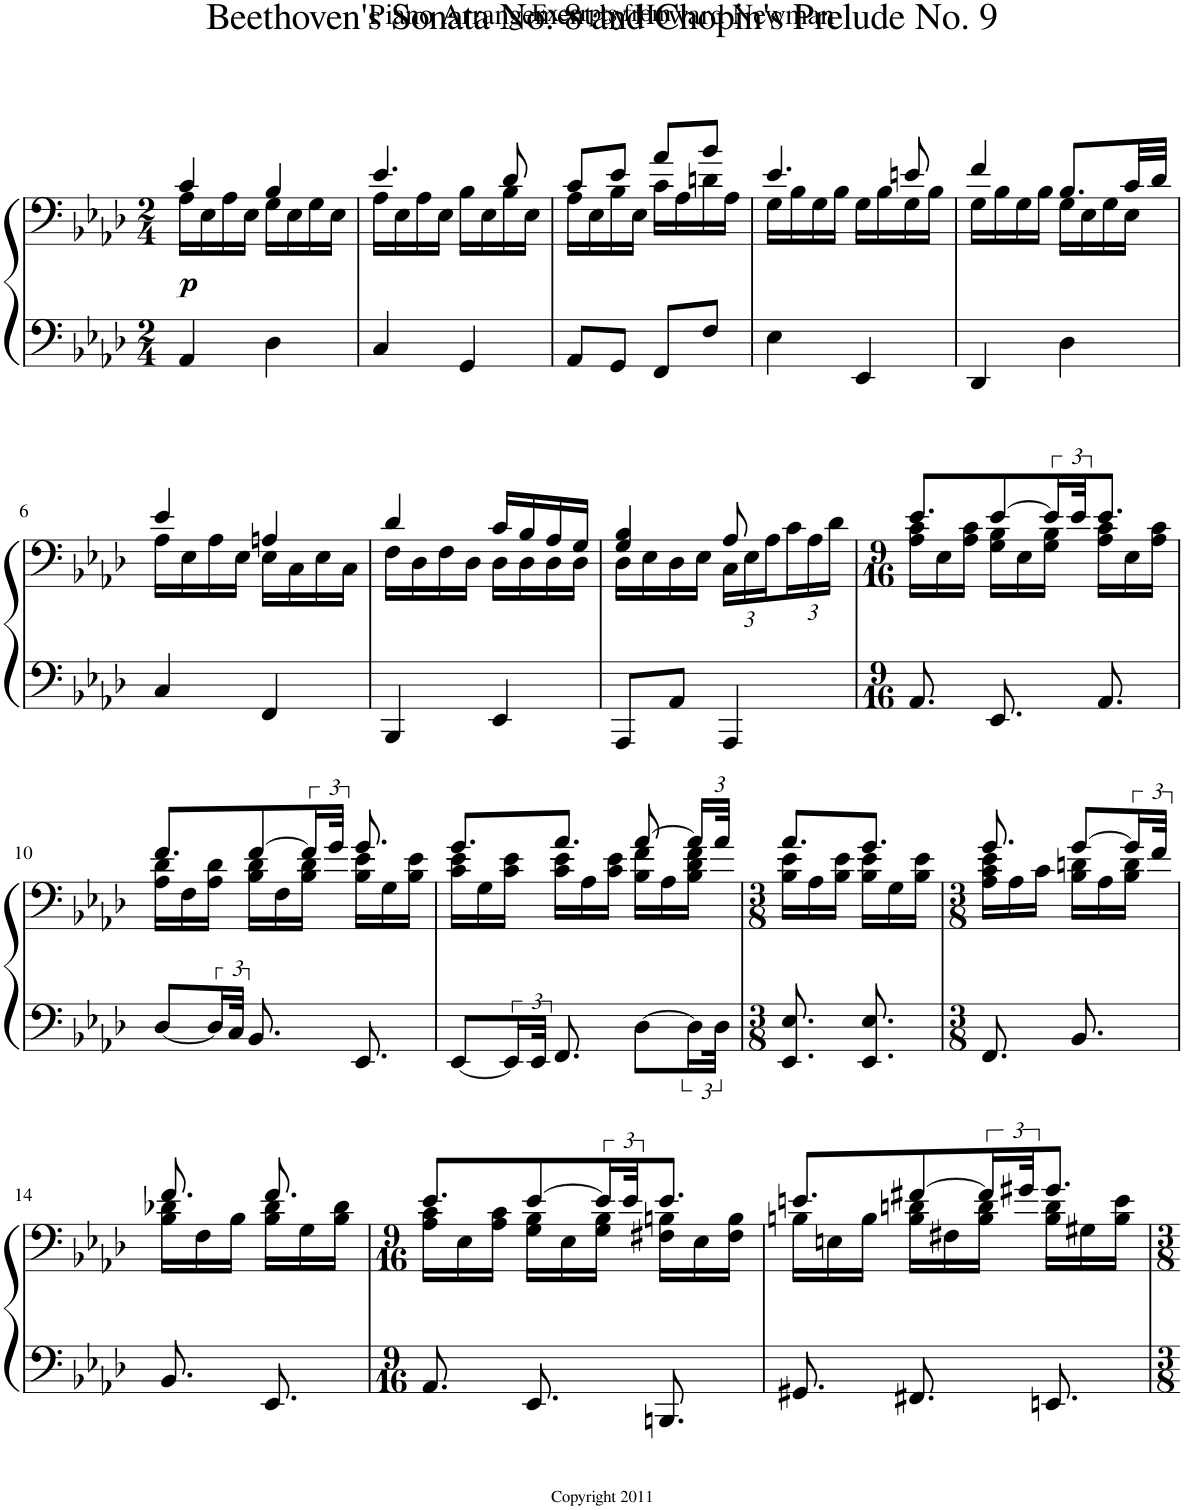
**kern	**kern	**dynam
*part1	*part1	*part1
*staff2	*staff1	*staff1/2
*I"Piano	*	*
*I'Pno	*	*
*clefF4	*clefF4	*
*k[b-e-a-d-]	*k[b-e-a-d-]	*
*M2/4	*M2/4	*
=1	=1	=1
*	*^	*
!	!	!	!LO:DY:b
4AA-/	4c/	16A-\LL	p
.	.	16E-\	.
.	.	16A-\	.
.	.	16E-\JJ	.
4D-\	4B-/	16G\LL	.
.	.	16E-\	.
.	.	16G\	.
.	.	16E-\JJ	.
=2	=2	=2	=2
4C/	4.e-/	16A-\LL	.
.	.	16E-\	.
.	.	16A-\	.
.	.	16E-\JJ	.
4GG/	.	16B-\LL	.
.	.	16E-\	.
.	8d-/	16B-\	.
.	.	16E-\JJ	.
=3	=3	=3	=3
8AA-/L	8c/L	16A-\LL	.
.	.	16E-\	.
8GG/J	8e-/J	16B-\	.
.	.	16E-\JJ	.
8FF/L	8a-/L	16c\LL	.
.	.	16A-\	.
8F/J	8b-/J	16dn\	.
.	.	16A-\JJ	.
=4	=4	=4	=4
4E-\	4.e-/	16G\LL	.
.	.	16B-\	.
.	.	16G\	.
.	.	16B-\JJ	.
4EE-/	.	16G\LL	.
.	.	16B-\	.
.	8en/	16G\	.
.	.	16B-\JJ	.
=5	=5	=5	=5
4DD-/	4f/	16G\LL	.
.	.	16B-\	.
.	.	16G\	.
.	.	16B-\JJ	.
4D-\	8.B-/L	16G\LL	.
.	.	16E-\	.
.	.	16G\	.
.	32c/LL	16E-\JJ	.
.	32d-/JJJ	.	.
!!LO:LB:g=z	!!
=6	=6	=6	=6
4C/	4e-/	16A-\LL	.
.	.	16E-\	.
.	.	16A-\	.
.	.	16E-\JJ	.
4FF/	4An/	16E-\LL	.
.	.	16C\	.
.	.	16E-\	.
.	.	16C\JJ	.
=7	=7	=7	=7
4BBB-/	4d-/	16F\LL	.
.	.	16D-\	.
.	.	16F\	.
.	.	16D-\JJ	.
4EE-/	16c/LL	16D-\LL	.
.	16B-/	16D-\	.
.	16A-/	16D-\	.
.	16G/JJ	16D-\JJ	.
=8	=8	=8	=8
8AAA-/L	4G/ 4B-/	16D-\LL	.
.	.	16E-\	.
8AA-/J	.	16D-\	.
.	.	16E-\JJ	.
*	*	*Xbrackettup	*
4AAA-/	8A-/	24C\LL	.
.	.	24E-\	.
.	.	24A-\	.
.	8ryy	24c\	.
.	.	24A-\	.
.	.	24d-\JJ	.
=9	=9	=9	=9
*M9/16	*M9/16	*	*
8.AA-/	8.e-/L	16A-\ 16c\LL	.
.	.	16E-\	.
.	.	16A-\ 16c\JJ	.
8.EE-/	[8e-/	16G\ 16B-\LL	.
.	.	16E-\	.
*	*brackettup	*	*
.	24e-/L]	16G\ 16B-\JJ	.
.	48e-/JK	.	.
8.AA-/	8.e-/J	16A-\ 16c\LL	.
.	.	16E-\	.
.	.	16A-\ 16c\JJ	.
!!LO:LB:g=z	!!
=10	=10	=10	=10
[8D-/L	8.f/L	16A-\ 16d-\LL	.
.	.	16F\	.
24D-/L]	.	16A-\ 16d-\JJ	.
48C/JJk	.	.	.
8.BB-/	[8f/	16B-\ 16d-\LL	.
.	.	16F\	.
.	24f/L]	16B-\ 16d-\JJ	.
.	48g/JJk	.	.
8.EE-/	8.g/	16B-\ 16e-\LL	.
.	.	16G\	.
.	.	16B-\ 16e-\JJ	.
=11	=11	=11	=11
[8EE-/L	8.g/L	16c\ 16e-\LL	.
.	.	16G\	.
24EE-/L]	.	16c\ 16e-\JJ	.
48EE-/JJk	.	.	.
8.FF/	8.a-/J	16c\ 16e-\LL	.
.	.	16A-\	.
.	.	16c\ 16e-\JJ	.
[8D-\L	[8a-/	16B-\ 16f\LL	.
.	.	16A-\	.
*	*Xbrackettup	*	*
24D-\L]	24a-/LL]	16B-\ 16d-\ 16f\JJ	.
48D-\JJk	48a-/JJk	.	.
=12	=12	=12	=12
*M3/8	*M3/8	*	*
8.EE-/ 8.E-/	8.a-/L	16B-\ 16e-\LL	.
.	.	16A-\	.
.	.	16B-\ 16e-\JJ	.
8.EE-/ 8.E-/	8.g/J	16B-\ 16e-\LL	.
.	.	16G\	.
.	.	16B-\ 16e-\JJ	.
=13	=13	=13	=13
*M3/8	*M3/8	*	*
8.FF/	8.g/	16A-\ 16c\ 16e-\LL	.
.	.	16A-\	.
.	.	16c\JJ	.
8.BB-/	[8g/L	16B-\ 16dn\LL	.
.	.	16A-\	.
*	*brackettup	*	*
.	24g/L]	16B-\ 16d\JJ	.
.	48f/JJk	.	.
!!LO:LB:g=z	!!
=14	=14	=14	=14
8.BB-/	8.f/	16B-\ 16d-X\LL	.
.	.	16F\	.
.	.	16B-\JJ	.
8.EE-/	8.f/	16B-\ 16d-\LL	.
.	.	16G\	.
.	.	16B-\ 16d-\JJ	.
=15	=15	=15	=15
*M9/16	*M9/16	*	*
8.AA-/	8.e-/L	16A-\ 16c\LL	.
.	.	16E-\	.
.	.	16A-\ 16c\JJ	.
8.EE-/	[8e-/	16G\ 16B-\LL	.
.	.	16E-\	.
.	24e-/L]	16G\ 16B-\JJ	.
.	48e-/JK	.	.
8.BBBn/	8.e-/J	16F#X\ 16Bn\LL	.
.	.	16E-\	.
.	.	16F#\ 16B\JJ	.
=16	=16	=16	=16
8.GG#X/	8.en/L	16Bn\LL	.
.	.	16En\	.
.	.	16B\JJ	.
8.FF#X/	[8f#X/	16B\ 16dn\LL	.
.	.	16F#X\	.
.	24f#/L]	16B\ 16d\JJ	.
.	48g#X/JK	.	.
8.EEn/	8.g#/J	16B\ 16d\LL	.
.	.	16G#X\	.
.	.	16B\ 16e\JJ	.
*	*v	*v	*
=	=	=
*-	*-	*-
